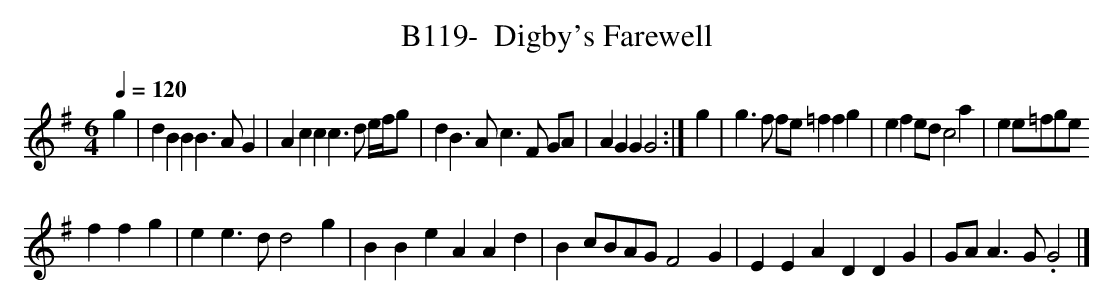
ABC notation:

X:1
T:B119-  Digby's Farewell
Q:1/4=120
L:1/4
M:6/4
K:G
g|dBBB3/2A/2G|Accc3/2d/2 e/4f/4g/2|dB3/2A/2c3/2F/2 G/2A/2|\
AGGG2:|g|g3/2f/2 f/2e/2=ffg|efe/2d/2c2a|ee/2=f/2g/2e/2
ffg|ee3/2d/2d2g|BBeAAd|B c/2B/2A/2G/2 F2G|\
EEADDG|G/2A/2A3/2G/2.G2|]
